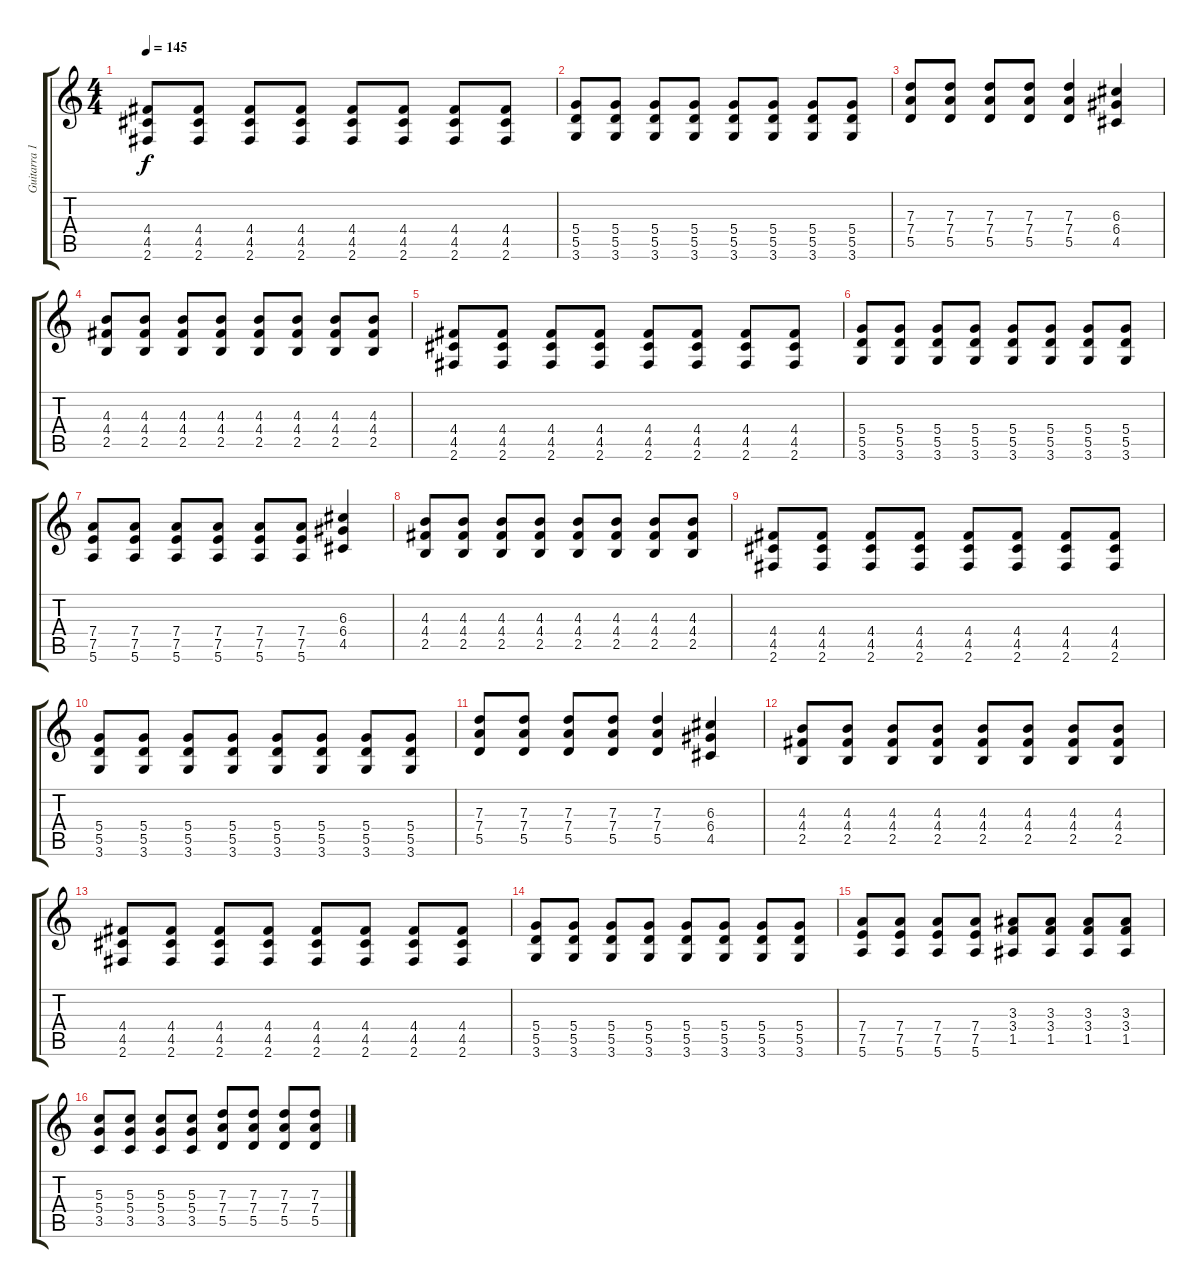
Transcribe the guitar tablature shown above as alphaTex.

\track ("Guitarra 1" "Guitarra 1") {instrument distortionguitar}
\staff {score tabs}
\tuning (E4 B3 G3 D3 A2 E2) {hide}
\ts (4 4)
\tempo 145
\clef g2
\ks c
(4.4 4.5 2.6).8{dy f} (4.4 4.5 2.6).8 (4.4 4.5 2.6).8 (4.4 4.5 2.6).8 (4.4 4.5 2.6).8 (4.4 4.5 2.6).8 (4.4 4.5 2.6).8 (4.4 4.5 2.6).8 |
(5.4 5.5 3.6).8 (5.4 5.5 3.6).8 (5.4 5.5 3.6).8 (5.4 5.5 3.6).8 (5.4 5.5 3.6).8 (5.4 5.5 3.6).8 (5.4 5.5 3.6).8 (5.4 5.5 3.6).8 |
(7.3 7.4 5.5).8 (7.3 7.4 5.5).8 (7.3 7.4 5.5).8 (7.3 7.4 5.5).8 (7.3 7.4 5.5).4 (6.3 6.4 4.5).4 |
(4.3 4.4 2.5).8 (4.3 4.4 2.5).8 (4.3 4.4 2.5).8 (4.3 4.4 2.5).8 (4.3 4.4 2.5).8 (4.3 4.4 2.5).8 (4.3 4.4 2.5).8 (4.3 4.4 2.5).8 |
(4.4 4.5 2.6).8 (4.4 4.5 2.6).8 (4.4 4.5 2.6).8 (4.4 4.5 2.6).8 (4.4 4.5 2.6).8 (4.4 4.5 2.6).8 (4.4 4.5 2.6).8 (4.4 4.5 2.6).8 |
(5.4 5.5 3.6).8 (5.4 5.5 3.6).8 (5.4 5.5 3.6).8 (5.4 5.5 3.6).8 (5.4 5.5 3.6).8 (5.4 5.5 3.6).8 (5.4 5.5 3.6).8 (5.4 5.5 3.6).8 |
(7.4 7.5 5.6).8 (7.4 7.5 5.6).8 (7.4 7.5 5.6).8 (7.4 7.5 5.6).8 (7.4 7.5 5.6).8 (7.4 7.5 5.6).8 (6.3 6.4 4.5).4 |
(4.3 4.4 2.5).8 (4.3 4.4 2.5).8 (4.3 4.4 2.5).8 (4.3 4.4 2.5).8 (4.3 4.4 2.5).8 (4.3 4.4 2.5).8 (4.3 4.4 2.5).8 (4.3 4.4 2.5).8 |
(4.4 4.5 2.6).8 (4.4 4.5 2.6).8 (4.4 4.5 2.6).8 (4.4 4.5 2.6).8 (4.4 4.5 2.6).8 (4.4 4.5 2.6).8 (4.4 4.5 2.6).8 (4.4 4.5 2.6).8 |
(5.4 5.5 3.6).8 (5.4 5.5 3.6).8 (5.4 5.5 3.6).8 (5.4 5.5 3.6).8 (5.4 5.5 3.6).8 (5.4 5.5 3.6).8 (5.4 5.5 3.6).8 (5.4 5.5 3.6).8 |
(7.3 7.4 5.5).8 (7.3 7.4 5.5).8 (7.3 7.4 5.5).8 (7.3 7.4 5.5).8 (7.3 7.4 5.5).4 (6.3 6.4 4.5).4 |
(4.3 4.4 2.5).8 (4.3 4.4 2.5).8 (4.3 4.4 2.5).8 (4.3 4.4 2.5).8 (4.3 4.4 2.5).8 (4.3 4.4 2.5).8 (4.3 4.4 2.5).8 (4.3 4.4 2.5).8 |
(4.4 4.5 2.6).8 (4.4 4.5 2.6).8 (4.4 4.5 2.6).8 (4.4 4.5 2.6).8 (4.4 4.5 2.6).8 (4.4 4.5 2.6).8 (4.4 4.5 2.6).8 (4.4 4.5 2.6).8 |
(5.4 5.5 3.6).8 (5.4 5.5 3.6).8 (5.4 5.5 3.6).8 (5.4 5.5 3.6).8 (5.4 5.5 3.6).8 (5.4 5.5 3.6).8 (5.4 5.5 3.6).8 (5.4 5.5 3.6).8 |
(7.4 7.5 5.6).8 (7.4 7.5 5.6).8 (7.4 7.5 5.6).8 (7.4 7.5 5.6).8 (3.3 3.4 1.5).8 (3.3 3.4 1.5).8 (3.3 3.4 1.5).8 (3.3 3.4 1.5).8 |
(5.3 5.4 3.5).8 (5.3 5.4 3.5).8 (5.3 5.4 3.5).8 (5.3 5.4 3.5).8 (7.3 7.4 5.5).8 (7.3 7.4 5.5).8 (7.3 7.4 5.5).8 (7.3 7.4 5.5).8
